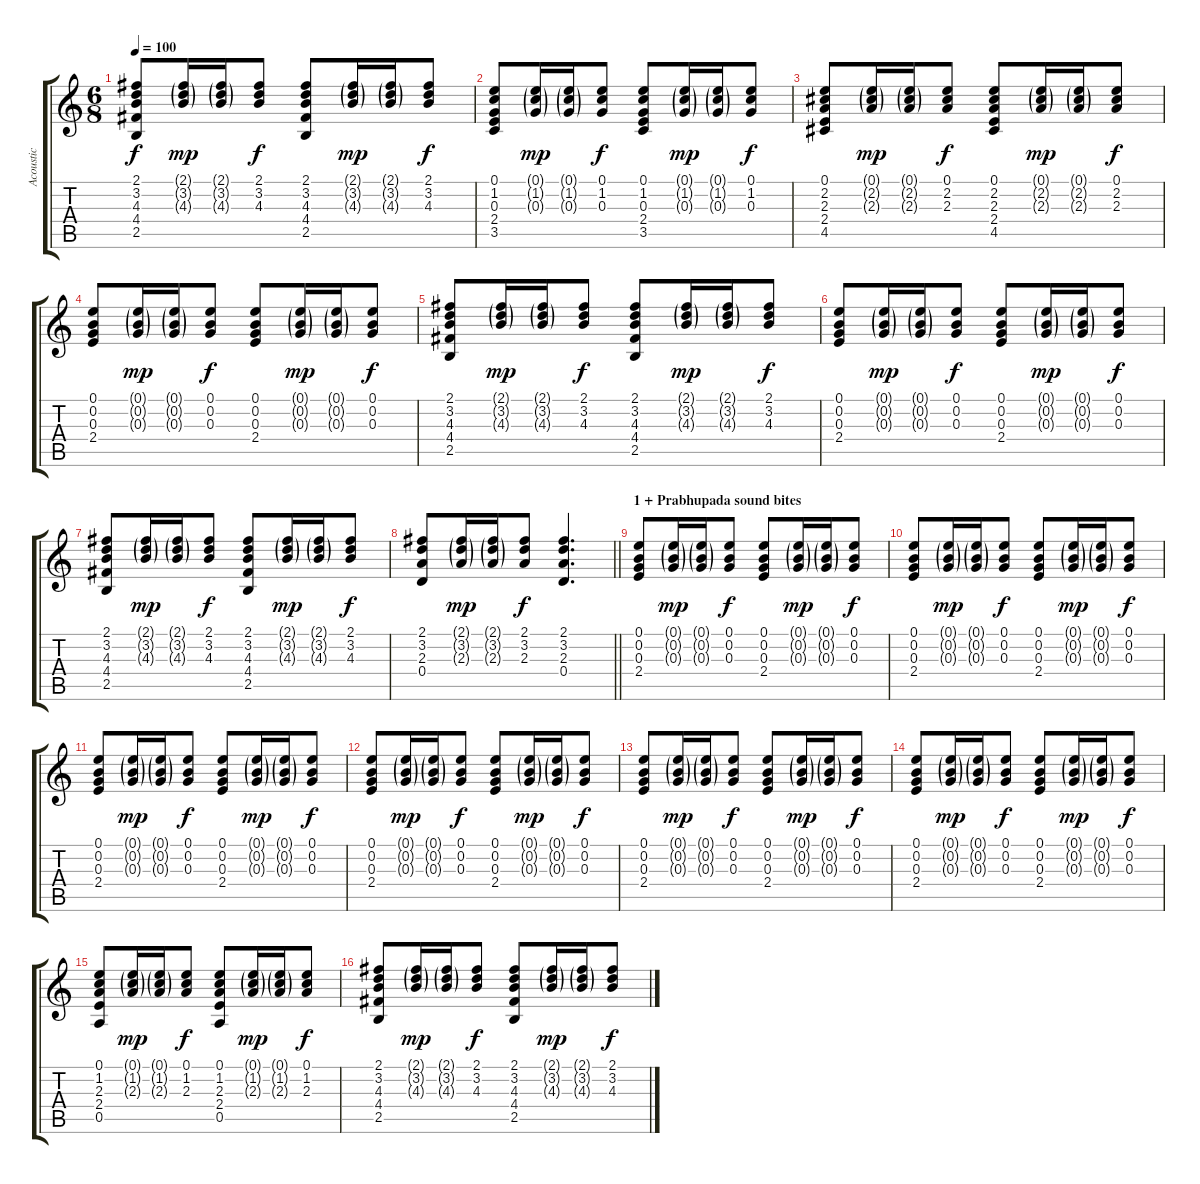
\track ("Acoustic" "Acoustic") {instrument acousticguitarsteel}
\staff {score tabs}
\tuning (E4 B3 G3 D3 A2 E2) {hide}
\ts (6 8)
\tempo 100
\clef g2
\ks c
(2.1 3.2 4.3 4.4 2.5).8{dy f} (2.1{g} 3.2{g} 4.3{g}).16{dy mp} (2.1{g} 3.2{g} 4.3{g}).16 (2.1 3.2 4.3).8{dy f} (2.1 3.2 4.3 4.4 2.5).8 (2.1{g} 3.2{g} 4.3{g}).16{dy mp} (2.1{g} 3.2{g} 4.3{g}).16 (2.1 3.2 4.3).8{dy f} |
(0.1 1.2 0.3 2.4 3.5).8 (0.1{g} 1.2{g} 0.3{g}).16{dy mp} (0.1{g} 1.2{g} 0.3{g}).16 (0.1 1.2 0.3).8{dy f} (0.1 1.2 0.3 2.4 3.5).8 (0.1{g} 1.2{g} 0.3{g}).16{dy mp} (0.1{g} 1.2{g} 0.3{g}).16 (0.1 1.2 0.3).8{dy f} |
(0.1 2.2 2.3 2.4 4.5).8 (0.1{g} 2.2{g} 2.3{g}).16{dy mp} (0.1{g} 2.2{g} 2.3{g}).16 (0.1 2.2 2.3).8{dy f} (0.1 2.2 2.3 2.4 4.5).8 (0.1{g} 2.2{g} 2.3{g}).16{dy mp} (0.1{g} 2.2{g} 2.3{g}).16 (0.1 2.2 2.3).8{dy f} |
(0.1 0.2 0.3 2.4).8 (0.1{g} 0.2{g} 0.3{g}).16{dy mp} (0.1{g} 0.2{g} 0.3{g}).16 (0.1 0.2 0.3).8{dy f} (0.1 0.2 0.3 2.4).8 (0.1{g} 0.2{g} 0.3{g}).16{dy mp} (0.1{g} 0.2{g} 0.3{g}).16 (0.1 0.2 0.3).8{dy f} |
(2.1 3.2 4.3 4.4 2.5).8 (2.1{g} 3.2{g} 4.3{g}).16{dy mp} (2.1{g} 3.2{g} 4.3{g}).16 (2.1 3.2 4.3).8{dy f} (2.1 3.2 4.3 4.4 2.5).8 (2.1{g} 3.2{g} 4.3{g}).16{dy mp} (2.1{g} 3.2{g} 4.3{g}).16 (2.1 3.2 4.3).8{dy f} |
(0.1 0.2 0.3 2.4).8 (0.1{g} 0.2{g} 0.3{g}).16{dy mp} (0.1{g} 0.2{g} 0.3{g}).16 (0.1 0.2 0.3).8{dy f} (0.1 0.2 0.3 2.4).8 (0.1{g} 0.2{g} 0.3{g}).16{dy mp} (0.1{g} 0.2{g} 0.3{g}).16 (0.1 0.2 0.3).8{dy f} |
(2.1 3.2 4.3 4.4 2.5).8 (2.1{g} 3.2{g} 4.3{g}).16{dy mp} (2.1{g} 3.2{g} 4.3{g}).16 (2.1 3.2 4.3).8{dy f} (2.1 3.2 4.3 4.4 2.5).8 (2.1{g} 3.2{g} 4.3{g}).16{dy mp} (2.1{g} 3.2{g} 4.3{g}).16 (2.1 3.2 4.3).8{dy f} |
\barLineRight lightlight
(2.1 3.2 2.3 0.4).8 (2.1{g} 3.2{g} 2.3{g}).16{dy mp} (2.1{g} 3.2{g} 2.3{g}).16 (2.1 3.2 2.3).8{dy f} (2.1 3.2 2.3 0.4).4{d} |
\section ("" "1 + Prabhupada sound bites")
(0.1 0.2 0.3 2.4).8 (0.1{g} 0.2{g} 0.3{g}).16{dy mp} (0.1{g} 0.2{g} 0.3{g}).16 (0.1 0.2 0.3).8{dy f} (0.1 0.2 0.3 2.4).8 (0.1{g} 0.2{g} 0.3{g}).16{dy mp} (0.1{g} 0.2{g} 0.3{g}).16 (0.1 0.2 0.3).8{dy f} |
(0.1 0.2 0.3 2.4).8 (0.1{g} 0.2{g} 0.3{g}).16{dy mp} (0.1{g} 0.2{g} 0.3{g}).16 (0.1 0.2 0.3).8{dy f} (0.1 0.2 0.3 2.4).8 (0.1{g} 0.2{g} 0.3{g}).16{dy mp} (0.1{g} 0.2{g} 0.3{g}).16 (0.1 0.2 0.3).8{dy f} |
(0.1 0.2 0.3 2.4).8 (0.1{g} 0.2{g} 0.3{g}).16{dy mp} (0.1{g} 0.2{g} 0.3{g}).16 (0.1 0.2 0.3).8{dy f} (0.1 0.2 0.3 2.4).8 (0.1{g} 0.2{g} 0.3{g}).16{dy mp} (0.1{g} 0.2{g} 0.3{g}).16 (0.1 0.2 0.3).8{dy f} |
(0.1 0.2 0.3 2.4).8 (0.1{g} 0.2{g} 0.3{g}).16{dy mp} (0.1{g} 0.2{g} 0.3{g}).16 (0.1 0.2 0.3).8{dy f} (0.1 0.2 0.3 2.4).8 (0.1{g} 0.2{g} 0.3{g}).16{dy mp} (0.1{g} 0.2{g} 0.3{g}).16 (0.1 0.2 0.3).8{dy f} |
(0.1 0.2 0.3 2.4).8 (0.1{g} 0.2{g} 0.3{g}).16{dy mp} (0.1{g} 0.2{g} 0.3{g}).16 (0.1 0.2 0.3).8{dy f} (0.1 0.2 0.3 2.4).8 (0.1{g} 0.2{g} 0.3{g}).16{dy mp} (0.1{g} 0.2{g} 0.3{g}).16 (0.1 0.2 0.3).8{dy f} |
(0.1 0.2 0.3 2.4).8 (0.1{g} 0.2{g} 0.3{g}).16{dy mp} (0.1{g} 0.2{g} 0.3{g}).16 (0.1 0.2 0.3).8{dy f} (0.1 0.2 0.3 2.4).8 (0.1{g} 0.2{g} 0.3{g}).16{dy mp} (0.1{g} 0.2{g} 0.3{g}).16 (0.1 0.2 0.3).8{dy f} |
(0.1 1.2 2.3 2.4 0.5).8 (0.1{g} 1.2{g} 2.3{g}).16{dy mp} (0.1{g} 1.2{g} 2.3{g}).16 (0.1 1.2 2.3).8{dy f} (0.1 1.2 2.3 2.4 0.5).8 (0.1{g} 1.2{g} 2.3{g}).16{dy mp} (0.1{g} 1.2{g} 2.3{g}).16 (0.1 1.2 2.3).8{dy f} |
(2.1 3.2 4.3 4.4 2.5).8 (2.1{g} 3.2{g} 4.3{g}).16{dy mp} (2.1{g} 3.2{g} 4.3{g}).16 (2.1 3.2 4.3).8{dy f} (2.1 3.2 4.3 4.4 2.5).8 (2.1{g} 3.2{g} 4.3{g}).16{dy mp} (2.1{g} 3.2{g} 4.3{g}).16 (2.1 3.2 4.3).8{dy f}
